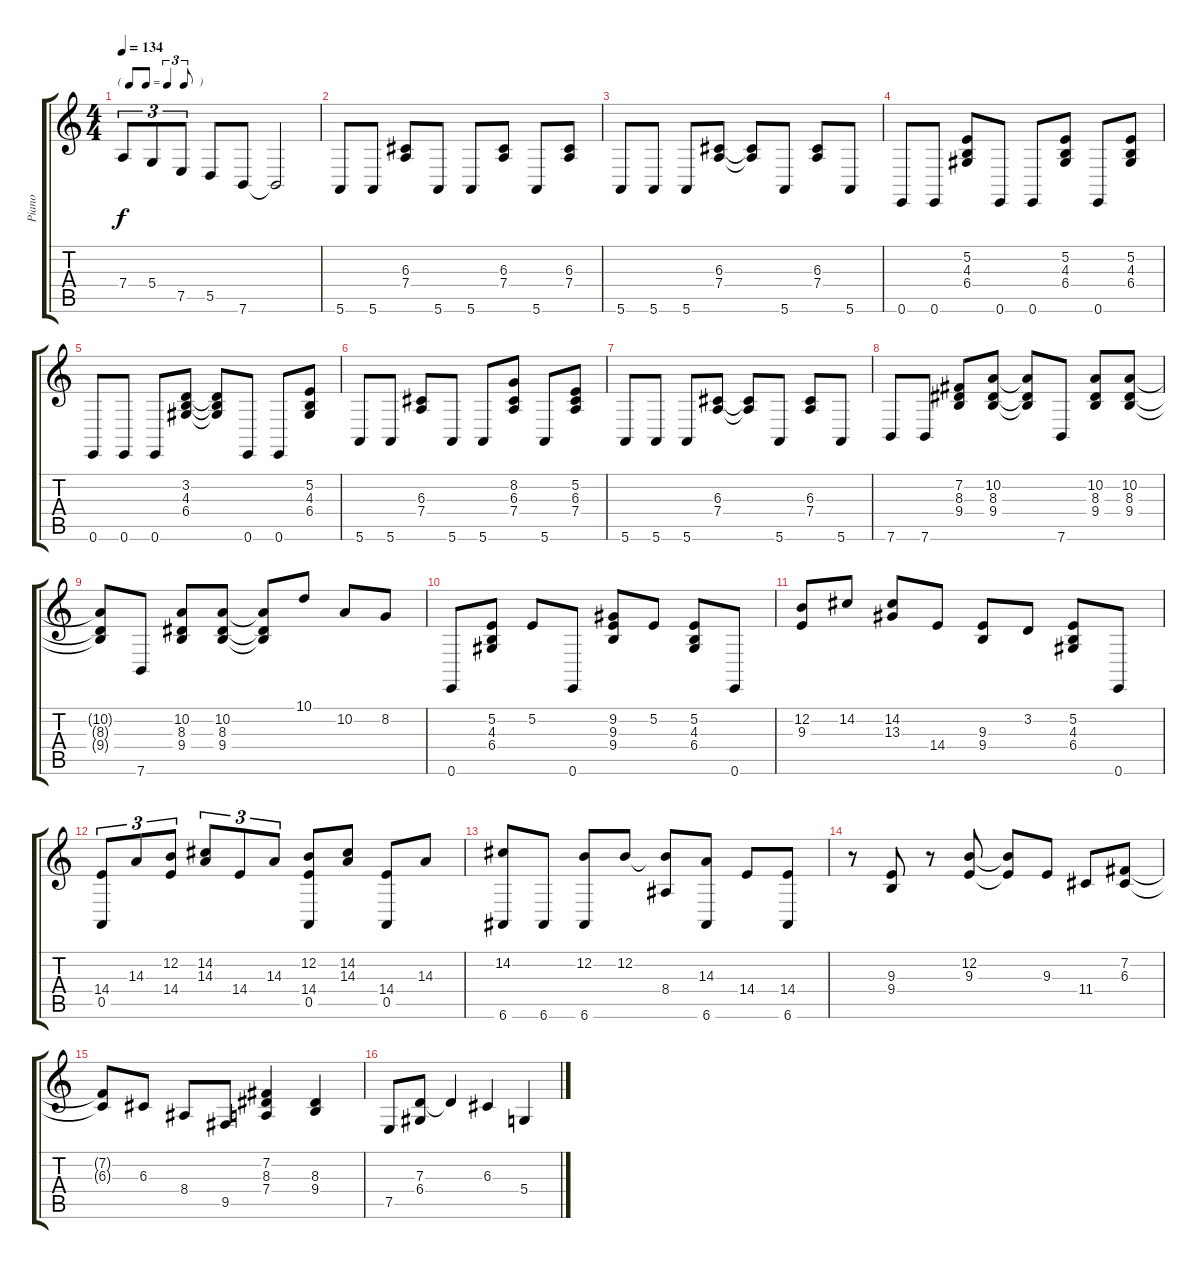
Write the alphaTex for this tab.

\track ("Piano" "Piano") {instrument honkytonkpiano}
\staff {score tabs}
\tuning (E4 B3 G3 D3 A2 E2) {hide}
\ts (4 4)
\tf triplet8th
\tempo 134
\clef g2
\ks c
7.4.8{tu (3 2) dy f} 5.4.8{tu (3 2)} 7.5.8{tu (3 2)} 5.5.8 7.6.8 7.6{t}.2 |
5.6.8 5.6.8 (6.3 7.4).8 5.6.8 5.6.8 (6.3 7.4).8 5.6.8 (6.3 7.4).8 |
5.6.8 5.6.8 5.6.8 (6.3 7.4).8 (6.3{t} 7.4{t}).8 5.6.8 (6.3 7.4).8 5.6.8 |
0.6.8 0.6.8 (5.2 4.3 6.4).8 0.6.8 0.6.8 (5.2 4.3 6.4).8 0.6.8 (5.2 4.3 6.4).8 |
0.6.8 0.6.8 0.6.8 (3.2 4.3 6.4).8 (3.2{t} 4.3{t} 6.4{t}).8 0.6.8 0.6.8 (5.2 4.3 6.4).8 |
5.6.8 5.6.8 (6.3 7.4).8 5.6.8 5.6.8 (8.2 6.3 7.4).8 5.6.8 (5.2 6.3 7.4).8 |
5.6.8 5.6.8 5.6.8 (6.3 7.4).8 (6.3{t} 7.4{t}).8 5.6.8 (6.3 7.4).8 5.6.8 |
7.6.8 7.6.8 (7.2 8.3 9.4).8 (10.2 8.3 9.4).8 (10.2{t} 8.3{t} 9.4{t}).8 7.6.8 (10.2 8.3 9.4).8 (10.2 8.3 9.4).8 |
(10.2{t} 8.3{t} 9.4{t}).8 7.6.8 (10.2 8.3 9.4).8 (10.2 8.3 9.4).8 (10.2{t} 8.3{t} 9.4{t}).8 10.1.8 10.2.8 8.2.8 |
0.6.8 (5.2 4.3 6.4).8 5.2.8 0.6.8 (9.2 9.3 9.4).8 5.2.8 (5.2 4.3 6.4).8 0.6.8 |
(12.2 9.3).8 14.2.8 (14.2 13.3).8 14.4.8 (9.3 9.4).8 3.2.8 (5.2 4.3 6.4).8 0.6.8 |
(14.4 0.5).8{tu (3 2)} 14.3.8{tu (3 2)} (12.2 14.4).8{tu (3 2)} (14.2 14.3).8{tu (3 2)} 14.4.8{tu (3 2)} 14.3.8{tu (3 2)} (12.2 14.4 0.5).8 (14.2 14.3).8 (14.4 0.5).8 14.3.8 |
(14.2 6.6).8 6.6.8 (12.2 6.6).8 12.2.8 (12.2{t} 8.4).8 (14.3 6.6).8 14.4.8 (14.4 6.6).8 |
r.8 (9.3 9.4).8 r.8 (12.2 9.3).8 (12.2{t} 9.3{t}).8 9.3.8 11.4.8 (7.2 6.3).8 |
(7.2{t} 6.3{t}).8 6.3.8 8.4.8 9.5.8 (7.2 8.3 7.4).4 (8.3 9.4).4 |
7.5.8 (7.3 6.4).8 7.3{t}.4 6.3.4 5.4.4
